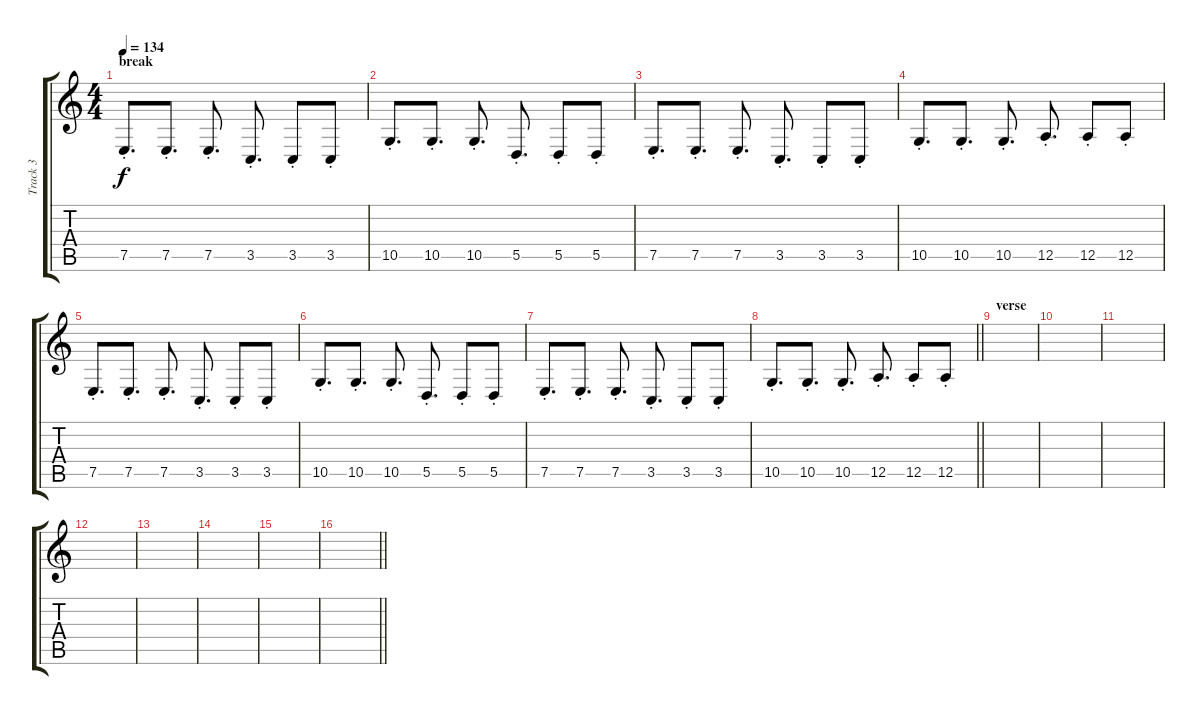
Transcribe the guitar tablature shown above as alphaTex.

\track ("Track 3" "Track 3") {instrument lead8bassandlead}
\staff {score tabs}
\tuning (E4 B3 G3 D3 A2 E2) {hide}
\ts (4 4)
\section ("" "break")
\tempo 134
\clef g2
\ks c
7.5{st}.8{d dy f} 7.5{st}.8{d} 7.5{st}.8{d} 3.5{st}.8{d} 3.5{st}.8 3.5{st}.8 |
10.5{st}.8{d} 10.5{st}.8{d} 10.5{st}.8{d} 5.5{st}.8{d} 5.5{st}.8 5.5{st}.8 |
7.5{st}.8{d} 7.5{st}.8{d} 7.5{st}.8{d} 3.5{st}.8{d} 3.5{st}.8 3.5{st}.8 |
10.5{st}.8{d} 10.5{st}.8{d} 10.5{st}.8{d} 12.5{st}.8{d} 12.5{st}.8 12.5{st}.8 |
7.5{st}.8{d} 7.5{st}.8{d} 7.5{st}.8{d} 3.5{st}.8{d} 3.5{st}.8 3.5{st}.8 |
10.5{st}.8{d} 10.5{st}.8{d} 10.5{st}.8{d} 5.5{st}.8{d} 5.5{st}.8 5.5{st}.8 |
7.5{st}.8{d} 7.5{st}.8{d} 7.5{st}.8{d} 3.5{st}.8{d} 3.5{st}.8 3.5{st}.8 |
\barLineRight lightlight
10.5{st}.8{d} 10.5{st}.8{d} 10.5{st}.8{d} 12.5{st}.8{d} 12.5{st}.8 12.5{st}.8 |
\section ("" "verse")
|
|
|
|
|
|
|
\barLineRight lightlight
